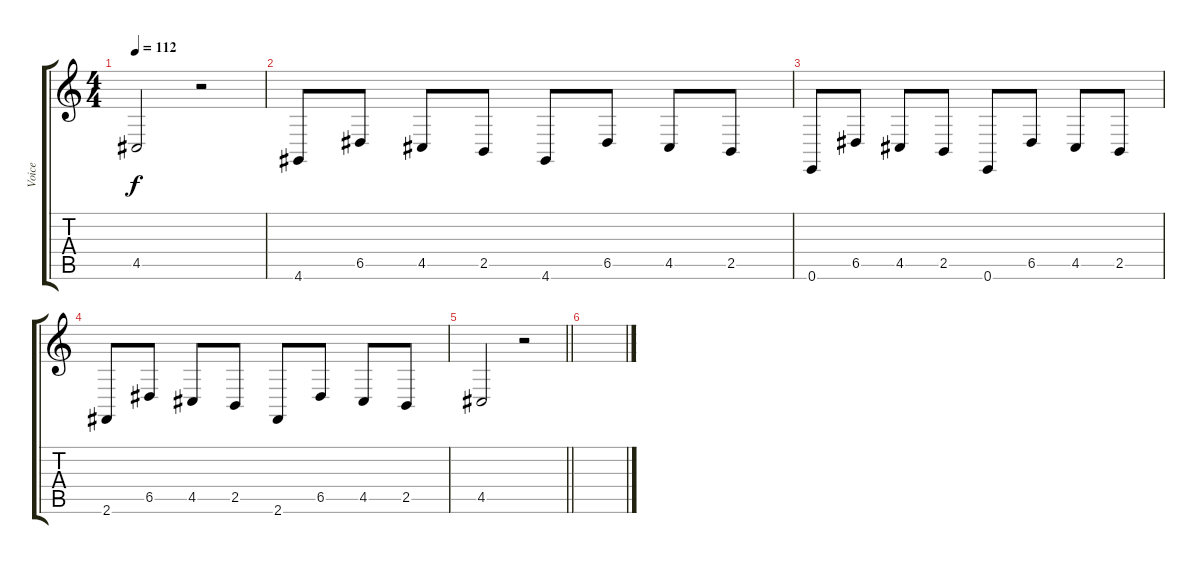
\track ("Voice" "Voice") {instrument lead2sawtooth}
\staff {score tabs}
\tuning (E4 B3 G3 D3 A2 E2) {hide}
\ts (4 4)
\tempo 112
\clef g2
\ks c
4.5.2{dy f} r.2 |
4.6.8 6.5.8 4.5.8 2.5.8 4.6.8 6.5.8 4.5.8 2.5.8 |
0.6.8 6.5.8 4.5.8 2.5.8 0.6.8 6.5.8 4.5.8 2.5.8 |
2.6.8 6.5.8 4.5.8 2.5.8 2.6.8 6.5.8 4.5.8 2.5.8 |
\barLineRight lightlight
4.5.2 r.2 |
\section ("" "")
